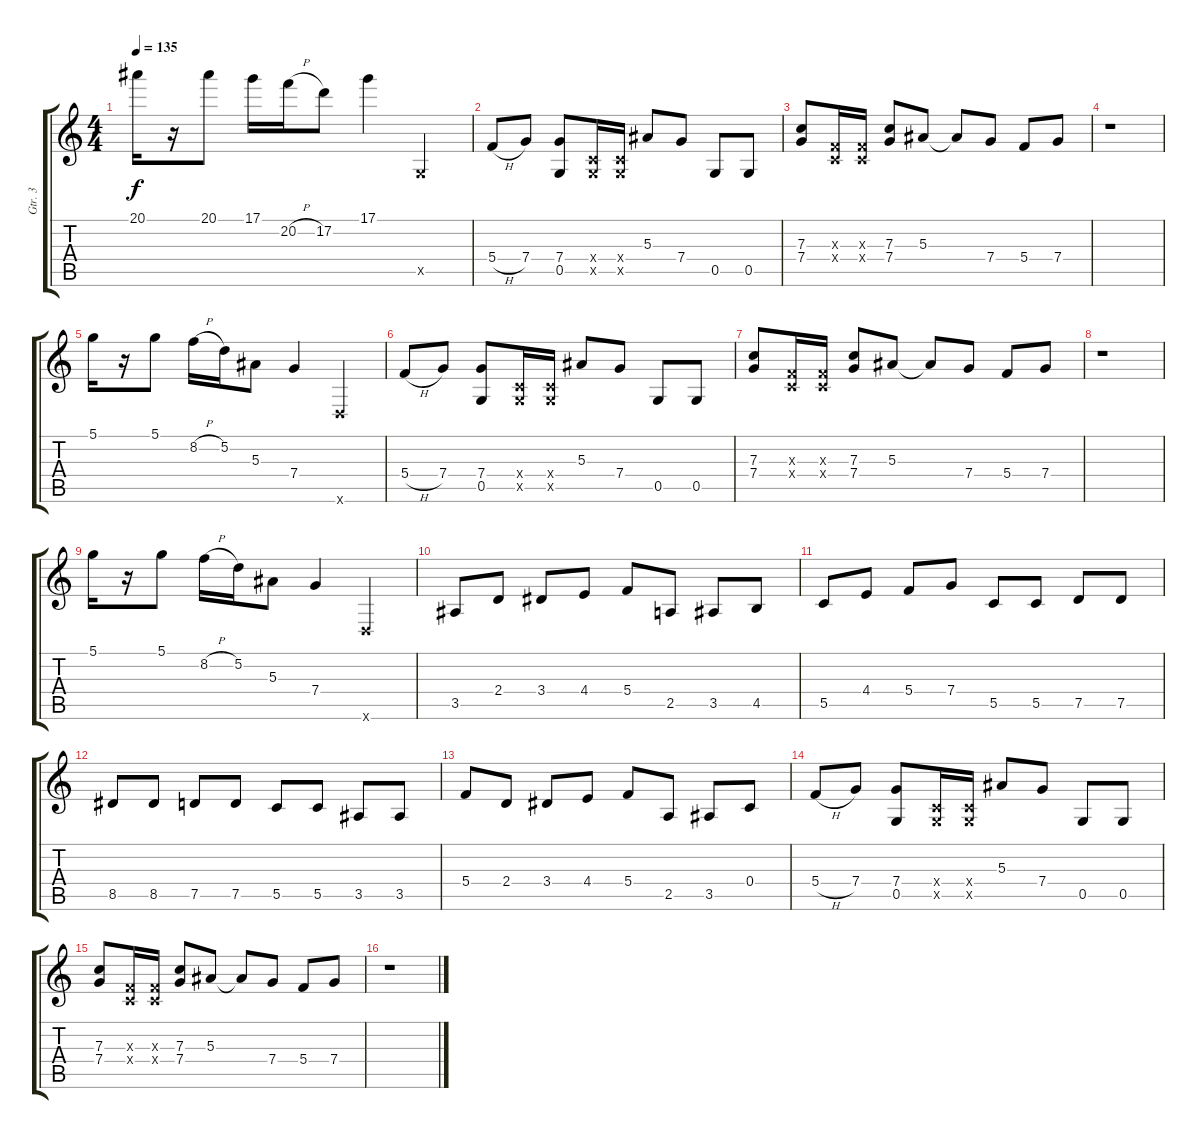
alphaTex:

\track ("Gtr. 3" "Gtr. 3") {instrument distortionguitar}
\staff {score tabs}
\tuning (D4 A3 F3 C3 G2 D2) {hide}
\ts (4 4)
\tempo 135
\clef g2
\ks c
20.1.16{dy f} r.16 20.1.8 17.1.16 20.2{h}.16 17.2.8 17.1.4 0.5{x}.4 |
5.4{h}.8 7.4.8 (7.4 0.5).8 (0.4{x} 0.5{x}).16 (0.4{x} 0.5{x}).16 5.3.8 7.4.8 0.5.8 0.5.8 |
(7.3 7.4).8 (0.3{x} 0.4{x}).16 (0.3{x} 0.4{x}).16 (7.3 7.4).8 5.3.8 5.3{t}.8 7.4.8 5.4.8 7.4.8 |
r.1 |
5.1.16 r.16 5.1.8 8.2{h}.16 5.2.16 5.3.8 7.4.4 0.6{x}.4 |
5.4{h}.8 7.4.8 (7.4 0.5).8 (0.4{x} 0.5{x}).16 (0.4{x} 0.5{x}).16 5.3.8 7.4.8 0.5.8 0.5.8 |
(7.3 7.4).8 (0.3{x} 0.4{x}).16 (0.3{x} 0.4{x}).16 (7.3 7.4).8 5.3.8 5.3{t}.8 7.4.8 5.4.8 7.4.8 |
r.1 |
5.1.16 r.16 5.1.8 8.2{h}.16 5.2.16 5.3.8 7.4.4 0.6{x}.4 |
3.5.8 2.4.8 3.4.8 4.4.8 5.4.8 2.5.8 3.5.8 4.5.8 |
5.5.8 4.4.8 5.4.8 7.4.8 5.5.8 5.5.8 7.5.8 7.5.8 |
8.5.8 8.5.8 7.5.8 7.5.8 5.5.8 5.5.8 3.5.8 3.5.8 |
5.4.8 2.4.8 3.4.8 4.4.8 5.4.8 2.5.8 3.5.8 0.4.8 |
5.4{h}.8 7.4.8 (7.4 0.5).8 (0.4{x} 0.5{x}).16 (0.4{x} 0.5{x}).16 5.3.8 7.4.8 0.5.8 0.5.8 |
(7.3 7.4).8 (0.3{x} 0.4{x}).16 (0.3{x} 0.4{x}).16 (7.3 7.4).8 5.3.8 5.3{t}.8 7.4.8 5.4.8 7.4.8 |
r.1
